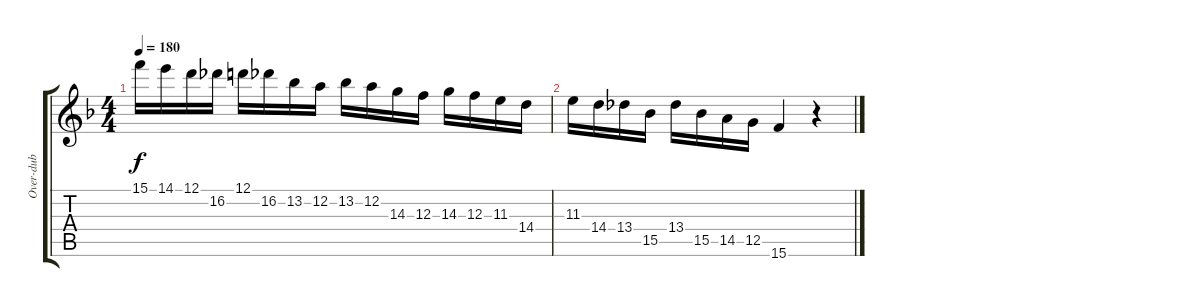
\track ("Over-dub" "Over-dub") {instrument overdrivenguitar}
\staff {score tabs}
\tuning (D4 A3 F3 C3 G2 D2) {hide}
\ts (4 4)
\tempo 180
\clef g2
\ks dminor
15.1.16{dy f} 14.1.16 12.1.16 16.2.16 12.1.16 16.2.16 13.2.16 12.2.16 13.2.16 12.2.16 14.3.16 12.3.16 14.3.16 12.3.16 11.3.16 14.4.16 |
11.3.16 14.4.16 13.4.16 15.5.16 13.4.16 15.5.16 14.5.16 12.5.16 15.6.4 r.4
